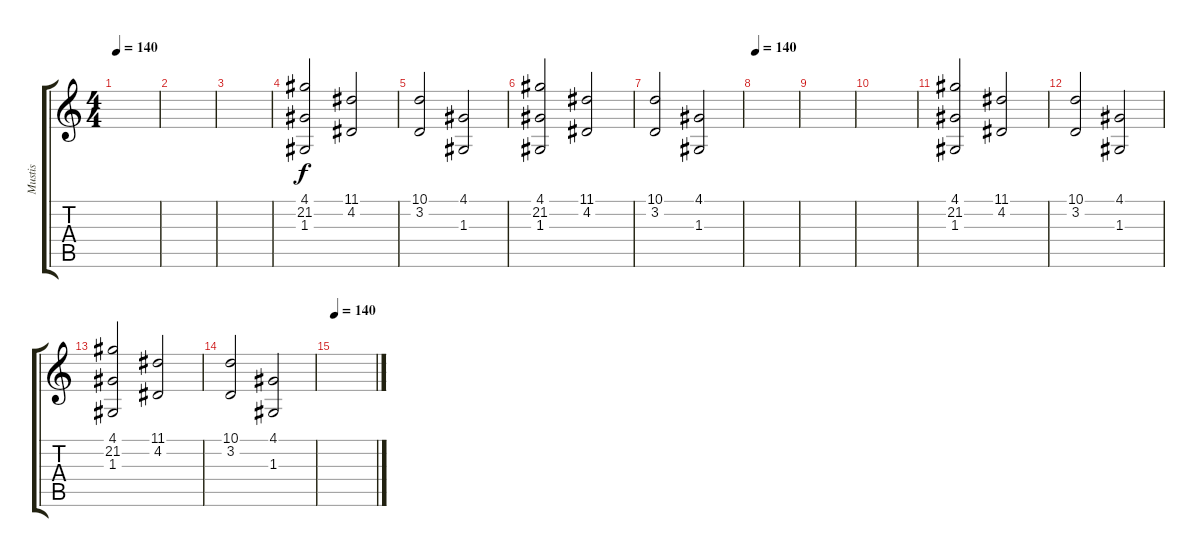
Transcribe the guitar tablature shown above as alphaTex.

\track ("Mustis" "Mustis") {instrument stringensemble1}
\staff {score tabs}
\tuning (E4 B3 G3 D3 A2 E2) {hide}
\ts (4 4)
\tempo 140
\clef g2
\ks c
|
|
|
(4.1 21.2 1.3).2{instrument synthstrings1} (11.1 4.2).2 |
(10.1 3.2).2 (4.1 1.3).2 |
(4.1 21.2 1.3).2 (11.1 4.2).2 |
(10.1 3.2).2 (4.1 1.3).2 |
\tempo 140
|
|
|
(4.1 21.2 1.3).2{instrument synthstrings1} (11.1 4.2).2 |
(10.1 3.2).2 (4.1 1.3).2 |
(4.1 21.2 1.3).2 (11.1 4.2).2 |
(10.1 3.2).2 (4.1 1.3).2 |
\tempo 140
